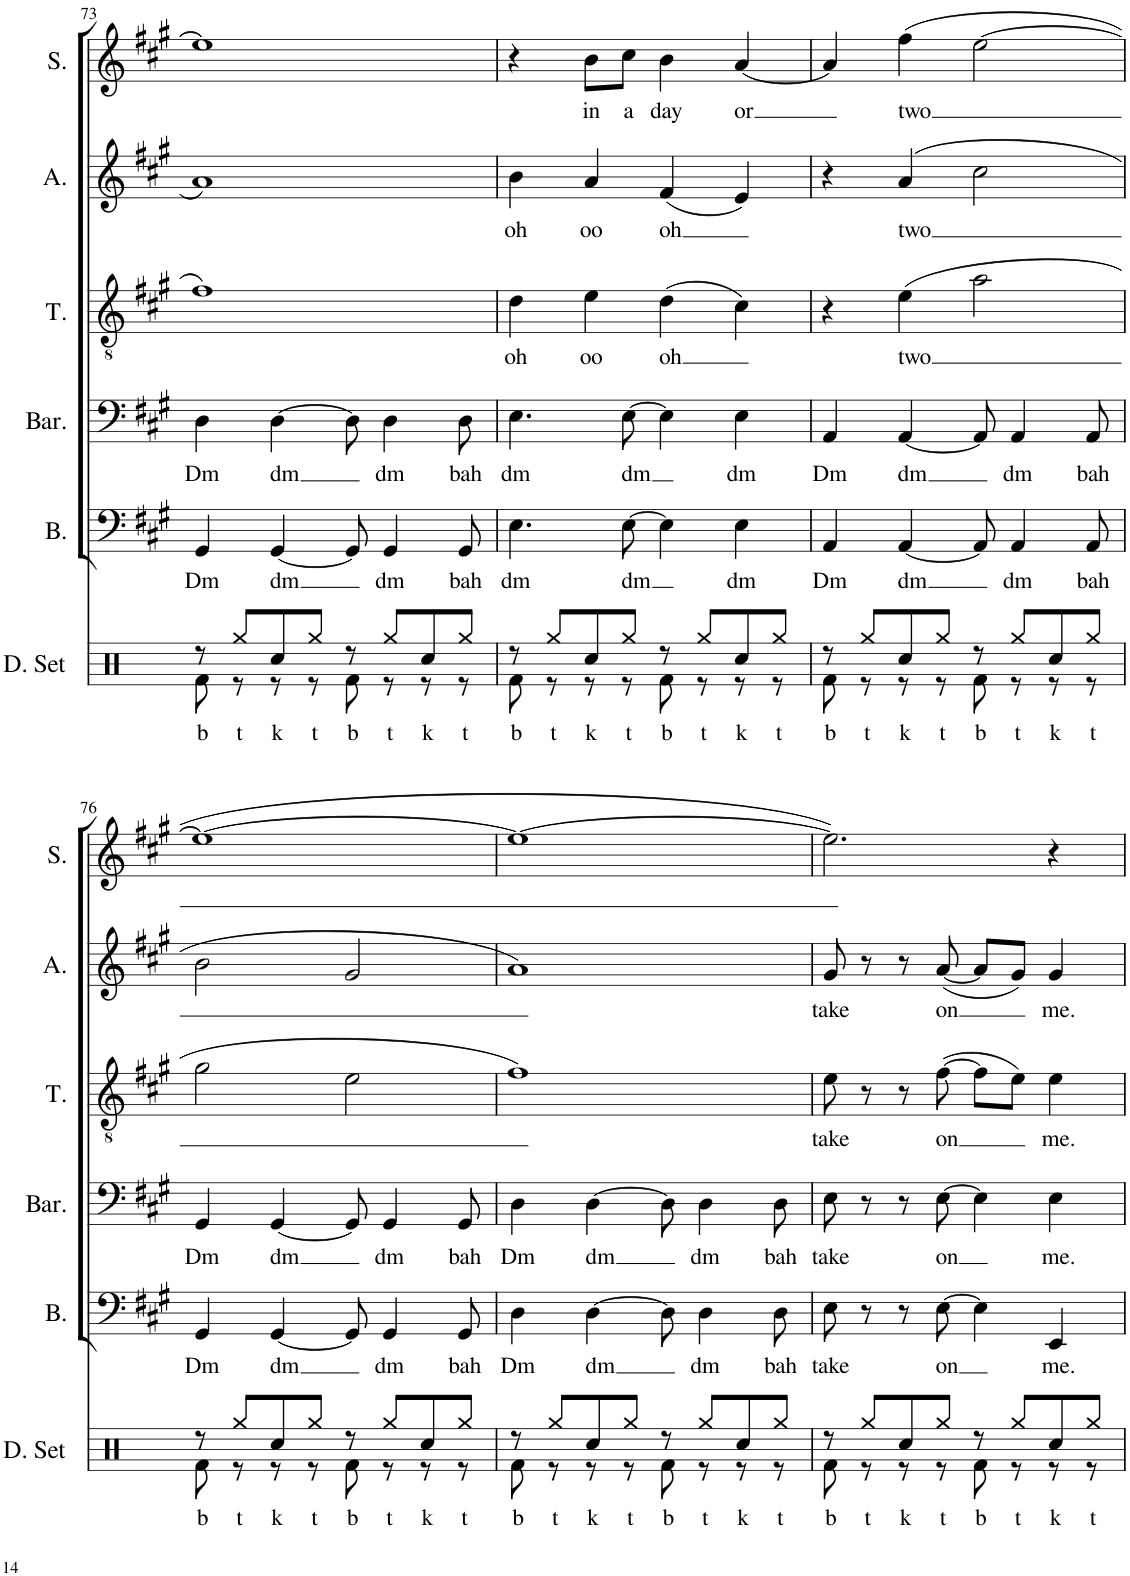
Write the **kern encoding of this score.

**kern	**text	**kern	**text	**kern	**text	**kern	**text	**kern	**text	**kern	**text
*part6	*part6	*part5	*part5	*part4	*part4	*part3	*part3	*part2	*part2	*part1	*part1
*staff6	*staff6	*staff5	*staff5	*staff4	*staff4	*staff3	*staff3	*staff2	*staff2	*staff1	*staff1
*I"Drumset	*	*I"Bass	*	*I"Baritone	*	*I"Tenor	*	*I"Alto	*	*I"Soprano	*
*I'D. Set	*	*I'B.	*	*I'Bar.	*	*I'T.	*	*I'A.	*	*I'S.	*
!!LO:PB:g=z
*clefX	*	*clefF4	*	*clefF4	*	*clefGv2	*	*clefG2	*	*clefG2	*
*k[]	*	*k[f#c#g#]	*	*k[f#c#g#]	*	*k[f#c#g#]	*	*k[f#c#g#]	*	*k[f#c#g#]	*
*M4/4	*	*M4/4	*	*M4/4	*	*M4/4	*	*M4/4	*	*M4/4	*
=73	=73	=73	=73	=73	=73	=73	=73	=73	=73	=73	=73
*^	*	*	*	*	*	*	*	*	*	*	*
!	!	!LO:LY:b	!	!LO:LY:b	!	!LO:LY:b	!	!	!	!	!	!
8r	8Rf\	b	4GG#/	Dm	4D\	Dm	1f#	.	1a	.	1ee]	.
!	!	!LO:LY:b	!	!	!	!	!	!	!	!	!	!
8Rgg/L	8r	t	.	.	.	.	.	.	.	.	.	.
!	!	!LO:LY:b	!	!LO:LY:b	!	!LO:LY:b	!	!	!	!	!	!
8Rcc/	8r	k	[4GG#/	dm	[4D\	dm	.	.	.	.	.	.
!	!	!LO:LY:b	!	!	!	!	!	!	!	!	!	!
8Rgg/J	8r	t	.	.	.	.	.	.	.	.	.	.
!	!	!LO:LY:b	!	!	!	!	!	!	!	!	!	!
8r	8Rf\	b	8GG#/]	.	8D\]	.	.	.	.	.	.	.
!	!	!LO:LY:b	!	!LO:LY:b	!	!LO:LY:b	!	!	!	!	!	!
8Rgg/L	8r	t	4GG#/	dm	4D\	dm	.	.	.	.	.	.
!	!	!LO:LY:b	!	!	!	!	!	!	!	!	!	!
8Rcc/	8r	k	.	.	.	.	.	.	.	.	.	.
!	!	!LO:LY:b	!	!LO:LY:b	!	!LO:LY:b	!	!	!	!	!	!
8Rgg/J	8r	t	8GG#/	bah	8D\	bah	.	.	.	.	.	.
=74	=74	=74	=74	=74	=74	=74	=74	=74	=74	=74	=74	=74
!	!	!LO:LY:b	!	!LO:LY:b	!	!LO:LY:b	!	!LO:LY:b	!	!LO:LY:b	!	!
8r	8Rf\	b	4.E\	dm	4.E\	dm	4d\	oh	4b\	oh	4r	.
!	!	!LO:LY:b	!	!	!	!	!	!	!	!	!	!
8Rgg/L	8r	t	.	.	.	.	.	.	.	.	.	.
!	!	!LO:LY:b	!	!	!	!	!	!LO:LY:b	!	!LO:LY:b	!	!LO:LY:b
8Rcc/	8r	k	.	.	.	.	4e\	oo	4a/	oo	8b\L	in
!	!	!LO:LY:b	!	!LO:LY:b	!	!LO:LY:b	!	!	!	!	!	!LO:LY:b
8Rgg/J	8r	t	[8E\	dm	[8E\	dm	.	.	.	.	8cc#\J	a
!	!	!LO:LY:b	!	!	!	!	!	!LO:LY:b	!	!LO:LY:b	!	!LO:LY:b
8r	8Rf\	b	4E\]	.	4E\]	.	(4d\	oh	(4f#/	oh	4b\	day
!	!	!LO:LY:b	!	!	!	!	!	!	!	!	!	!
8Rgg/L	8r	t	.	.	.	.	.	.	.	.	.	.
!	!	!LO:LY:b	!	!LO:LY:b	!	!LO:LY:b	!	!	!	!	!	!LO:LY:b
8Rcc/	8r	k	4E\	dm	4E\	dm	4c#\)	.	4e/)	.	[4a/	or
!	!	!LO:LY:b	!	!	!	!	!	!	!	!	!	!
8Rgg/J	8r	t	.	.	.	.	.	.	.	.	.	.
=75	=75	=75	=75	=75	=75	=75	=75	=75	=75	=75	=75	=75
!	!	!LO:LY:b	!	!LO:LY:b	!	!LO:LY:b	!	!	!	!	!	!
8r	8Rf\	b	4AA/	Dm	4AA/	Dm	4r	.	4r	.	4a/]	.
!	!	!LO:LY:b	!	!	!	!	!	!	!	!	!	!
8Rgg/L	8r	t	.	.	.	.	.	.	.	.	.	.
!	!	!LO:LY:b	!	!LO:LY:b	!	!LO:LY:b	!	!LO:LY:b	!	!LO:LY:b	!	!LO:LY:b
8Rcc/	8r	k	[4AA/	dm	[4AA/	dm	(4e\	two	(4a/	two	(4ff#\	two
!	!	!LO:LY:b	!	!	!	!	!	!	!	!	!	!
8Rgg/J	8r	t	.	.	.	.	.	.	.	.	.	.
!	!	!LO:LY:b	!	!	!	!	!	!	!	!	!	!
8r	8Rf\	b	8AA/]	.	8AA/]	.	2a\	.	2cc#\	.	[2ee\	.
!	!	!LO:LY:b	!	!LO:LY:b	!	!LO:LY:b	!	!	!	!	!	!
8Rgg/L	8r	t	4AA/	dm	4AA/	dm	.	.	.	.	.	.
!	!	!LO:LY:b	!	!	!	!	!	!	!	!	!	!
8Rcc/	8r	k	.	.	.	.	.	.	.	.	.	.
!	!	!LO:LY:b	!	!LO:LY:b	!	!LO:LY:b	!	!	!	!	!	!
8Rgg/J	8r	t	8AA/	bah	8AA/	bah	.	.	.	.	.	.
!!LO:LB:g=z
=76	=76	=76	=76	=76	=76	=76	=76	=76	=76	=76	=76	=76
!	!	!LO:LY:b	!	!LO:LY:b	!	!LO:LY:b	!	!	!	!	!	!
8r	8Rf\	b	4GG#/	Dm	4GG#/	Dm	2g#\	.	2b\	.	1ee_	.
!	!	!LO:LY:b	!	!	!	!	!	!	!	!	!	!
8Rgg/L	8r	t	.	.	.	.	.	.	.	.	.	.
!	!	!LO:LY:b	!	!LO:LY:b	!	!LO:LY:b	!	!	!	!	!	!
8Rcc/	8r	k	[4GG#/	dm	[4GG#/	dm	.	.	.	.	.	.
!	!	!LO:LY:b	!	!	!	!	!	!	!	!	!	!
8Rgg/J	8r	t	.	.	.	.	.	.	.	.	.	.
!	!	!LO:LY:b	!	!	!	!	!	!	!	!	!	!
8r	8Rf\	b	8GG#/]	.	8GG#/]	.	2e\	.	2g#/	.	.	.
!	!	!LO:LY:b	!	!LO:LY:b	!	!LO:LY:b	!	!	!	!	!	!
8Rgg/L	8r	t	4GG#/	dm	4GG#/	dm	.	.	.	.	.	.
!	!	!LO:LY:b	!	!	!	!	!	!	!	!	!	!
8Rcc/	8r	k	.	.	.	.	.	.	.	.	.	.
!	!	!LO:LY:b	!	!LO:LY:b	!	!LO:LY:b	!	!	!	!	!	!
8Rgg/J	8r	t	8GG#/	bah	8GG#/	bah	.	.	.	.	.	.
=77	=77	=77	=77	=77	=77	=77	=77	=77	=77	=77	=77	=77
!	!	!LO:LY:b	!	!LO:LY:b	!	!LO:LY:b	!	!	!	!	!	!
8r	8Rf\	b	4D\	Dm	4D\	Dm	1f#)	.	1a)	.	1ee_	.
!	!	!LO:LY:b	!	!	!	!	!	!	!	!	!	!
8Rgg/L	8r	t	.	.	.	.	.	.	.	.	.	.
!	!	!LO:LY:b	!	!LO:LY:b	!	!LO:LY:b	!	!	!	!	!	!
8Rcc/	8r	k	[4D\	dm	[4D\	dm	.	.	.	.	.	.
!	!	!LO:LY:b	!	!	!	!	!	!	!	!	!	!
8Rgg/J	8r	t	.	.	.	.	.	.	.	.	.	.
!	!	!LO:LY:b	!	!	!	!	!	!	!	!	!	!
8r	8Rf\	b	8D\]	.	8D\]	.	.	.	.	.	.	.
!	!	!LO:LY:b	!	!LO:LY:b	!	!LO:LY:b	!	!	!	!	!	!
8Rgg/L	8r	t	4D\	dm	4D\	dm	.	.	.	.	.	.
!	!	!LO:LY:b	!	!	!	!	!	!	!	!	!	!
8Rcc/	8r	k	.	.	.	.	.	.	.	.	.	.
!	!	!LO:LY:b	!	!LO:LY:b	!	!LO:LY:b	!	!	!	!	!	!
8Rgg/J	8r	t	8D\	bah	8D\	bah	.	.	.	.	.	.
=78	=78	=78	=78	=78	=78	=78	=78	=78	=78	=78	=78	=78
!	!	!LO:LY:b	!	!LO:LY:b	!	!LO:LY:b	!	!LO:LY:b	!	!LO:LY:b	!	!
8r	8Rf\	b	8E\	take	8E\	take	8e\	take	8g#/	take	2.ee\])	.
!	!	!LO:LY:b	!	!	!	!	!	!	!	!	!	!
8Rgg/L	8r	t	8r	.	8r	.	8r	.	8r	.	.	.
!	!	!LO:LY:b	!	!	!	!	!	!	!	!	!	!
8Rcc/	8r	k	8r	.	8r	.	8r	.	8r	.	.	.
!	!	!LO:LY:b	!	!LO:LY:b	!	!LO:LY:b	!	!LO:LY:b	!	!LO:LY:b	!	!
8Rgg/J	8r	t	[8E\	on	[8E\	on	([8f#\	on	([8a/	on	.	.
!	!	!LO:LY:b	!	!	!	!	!	!	!	!	!	!
8r	8Rf\	b	4E\]	.	4E\]	.	8f#\L]	.	8a/L]	.	.	.
!	!	!LO:LY:b	!	!	!	!	!	!	!	!	!	!
8Rgg/L	8r	t	.	.	.	.	8e\J)	.	8g#/J)	.	.	.
!	!	!LO:LY:b	!	!LO:LY:b	!	!LO:LY:b	!	!LO:LY:b	!	!LO:LY:b	!	!
8Rcc/	8r	k	4EE/	me.	4E\	me.	4e\	me.	4g#/	me.	4r	.
!	!	!LO:LY:b	!	!	!	!	!	!	!	!	!	!
8Rgg/J	8r	t	.	.	.	.	.	.	.	.	.	.
*v	*v	*	*	*	*	*	*	*	*	*	*	*
=	=	=	=	=	=	=	=	=	=	=	=
*-	*-	*-	*-	*-	*-	*-	*-	*-	*-	*-	*-
